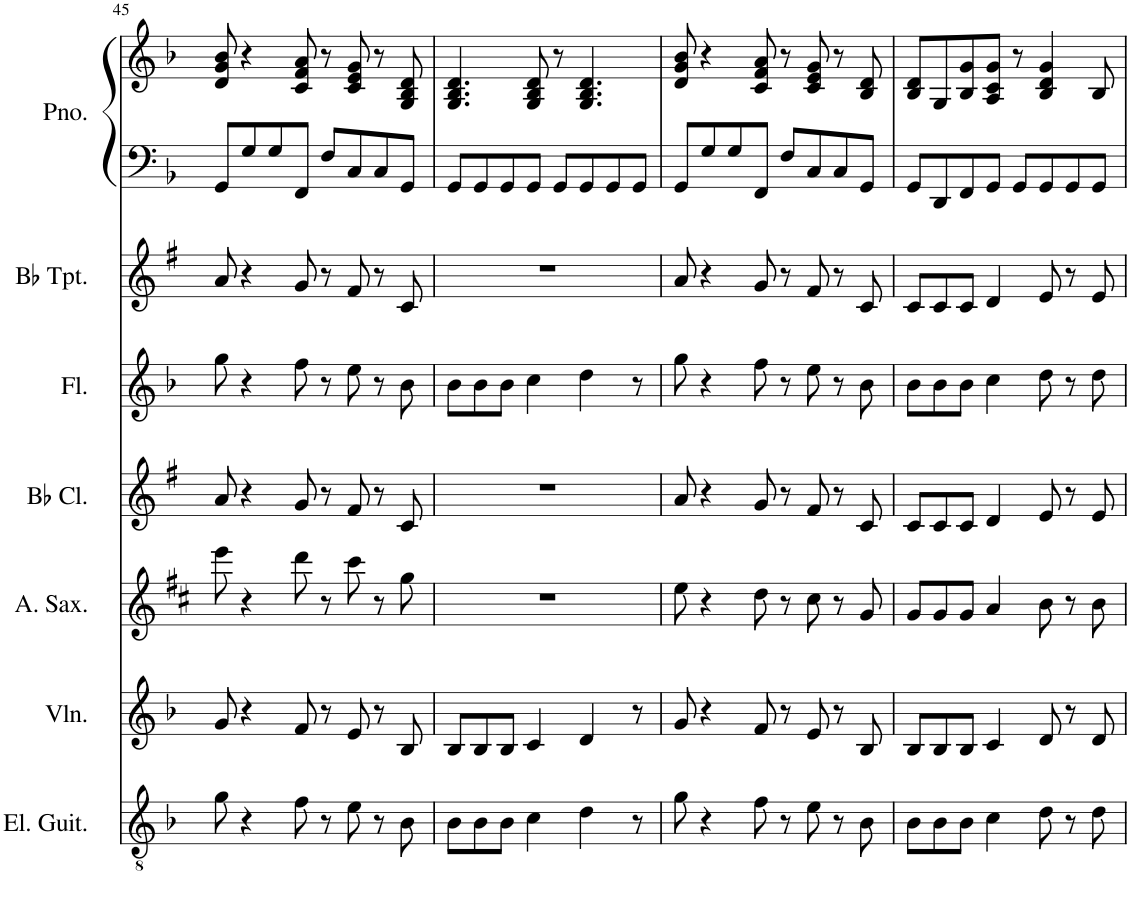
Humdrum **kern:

**kern	**kern	**kern	**kern	**kern	**kern	**kern	**kern
*part7	*part6	*part5	*part4	*part3	*part2	*part1	*part1
*staff8	*staff7	*staff6	*staff5	*staff4	*staff3	*staff2	*staff1
*I"Electric Guitar	*I"Violin	*I"Alto Saxophone	*I"Bb Clarinet	*I"Flute	*I"Bb Trumpet	*I"Piano	*
*I'El. Guit.	*I'Vln.	*I'A. Sax.	*I'Bb Cl.	*I'Fl.	*I'Bb Tpt.	*I'Pno.	*
!!LO:PB:g=z
*clefGv2	*clefG2	*clefG2	*clefG2	*clefG2	*clefG2	*clefF4	*clefG2
*	*	*Trd5c9	*Trd1c2	*	*Trd1c2	*	*
*k[b-]	*k[b-]	*k[f#c#]	*k[f#]	*k[b-]	*k[f#]	*k[b-]	*k[b-]
*M4/4	*M4/4	*M4/4	*M4/4	*M4/4	*M4/4	*M4/4	*M4/4
=45	=45	=45	=45	=45	=45	=45	=45
8g\	8g/	8eee\	8a/	8gg\	8a/	8GG/L	8d/ 8g/ 8b-/
4r	4r	4r	4r	4r	4r	8G/	4r
.	.	.	.	.	.	8G/	.
8f\	8f/	8ddd\	8g/	8ff\	8g/	8FF/J	8c/ 8f/ 8a/
8r	8r	8r	8r	8r	8r	8F/L	8r
8e\	8e/	8ccc#\	8f#/	8ee\	8f#/	8C/	8c/ 8e/ 8g/
8r	8r	8r	8r	8r	8r	8C/	8r
8B-\	8B-/	8gg\	8c/	8b-\	8c/	8GG/J	8G/ 8B-/ 8d/
=46	=46	=46	=46	=46	=46	=46	=46
8B-\L	8B-/L	1r	1r	8b-\L	1r	8GG/L	4.G/ 4.B-/ 4.d/
8B-\	8B-/	.	.	8b-\	.	8GG/	.
8B-\J	8B-/J	.	.	8b-\J	.	8GG/	.
4c\	4c/	.	.	4cc\	.	8GG/J	8G/ 8B-/ 8d/
.	.	.	.	.	.	8GG/L	8r
4d\	4d/	.	.	4dd\	.	8GG/	4.G/ 4.B-/ 4.d/
.	.	.	.	.	.	8GG/	.
8r	8r	.	.	8r	.	8GG/J	.
=47	=47	=47	=47	=47	=47	=47	=47
8g\	8g/	8ee\	8a/	8gg\	8a/	8GG/L	8d/ 8g/ 8b-/
4r	4r	4r	4r	4r	4r	8G/	4r
.	.	.	.	.	.	8G/	.
8f\	8f/	8dd\	8g/	8ff\	8g/	8FF/J	8c/ 8f/ 8a/
8r	8r	8r	8r	8r	8r	8F/L	8r
8e\	8e/	8cc#\	8f#/	8ee\	8f#/	8C/	8c/ 8e/ 8g/
8r	8r	8r	8r	8r	8r	8C/	8r
8B-\	8B-/	8g/	8c/	8b-\	8c/	8GG/J	8B-/ 8d/
=48	=48	=48	=48	=48	=48	=48	=48
8B-\L	8B-/L	8g/L	8c/L	8b-\L	8c/L	8GG/L	8B-/ 8d/L
8B-\	8B-/	8g/	8c/	8b-\	8c/	8DD/	8G/
8B-\J	8B-/J	8g/J	8c/J	8b-\J	8c/J	8FF/	8B-/ 8g/
4c\	4c/	4a/	4d/	4cc\	4d/	8GG/J	8A/ 8c/ 8g/J
.	.	.	.	.	.	8GG/L	8r
8d\	8d/	8b\	8e/	8dd\	8e/	8GG/	4B-/ 4d/ 4g/
8r	8r	8r	8r	8r	8r	8GG/	.
8d\	8d/	8b\	8e/	8dd\	8e/	8GG/J	8B-/
=	=	=	=	=	=	=	=
*-	*-	*-	*-	*-	*-	*-	*-
